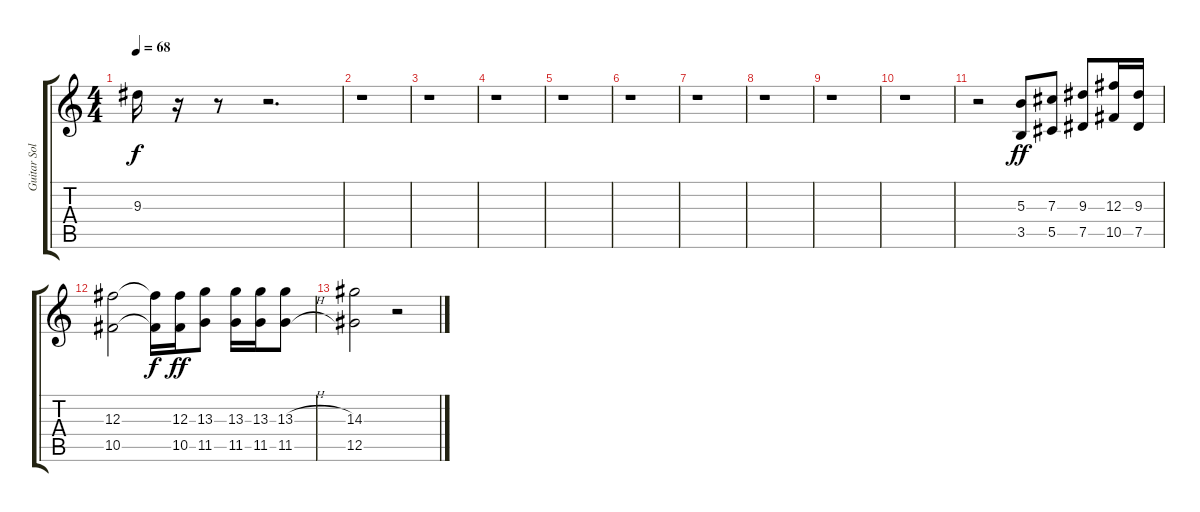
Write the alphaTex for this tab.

\track ("Guitar Solo " "Guitar Sol") {instrument distortionguitar}
\staff {score tabs}
\tuning (Eb4 Bb3 Gb3 Db3 Ab2 Eb2) {hide}
\ts (4 4)
\tempo 68
\clef g2
\ks c
9.3{t}.16{dy f} r.16 r.8 r.2{d} |
r.1 |
r.1 |
r.1 |
r.1 |
r.1 |
r.1 |
r.1 |
r.1 |
r.1 |
r.2 (5.3 3.5).8{dy ff} (7.3 5.5).8 (9.3 7.5).8 (12.3 10.5).16 (9.3 7.5).16 |
(12.3 10.5).2 (12.3{t} 10.5{t}).16{dy f} (12.3 10.5).16{dy ff} (13.3 11.5).8 (13.3 11.5).16 (13.3 11.5).16 (13.3{h} 11.5{h}).8 |
(14.3 12.5).2 r.2
